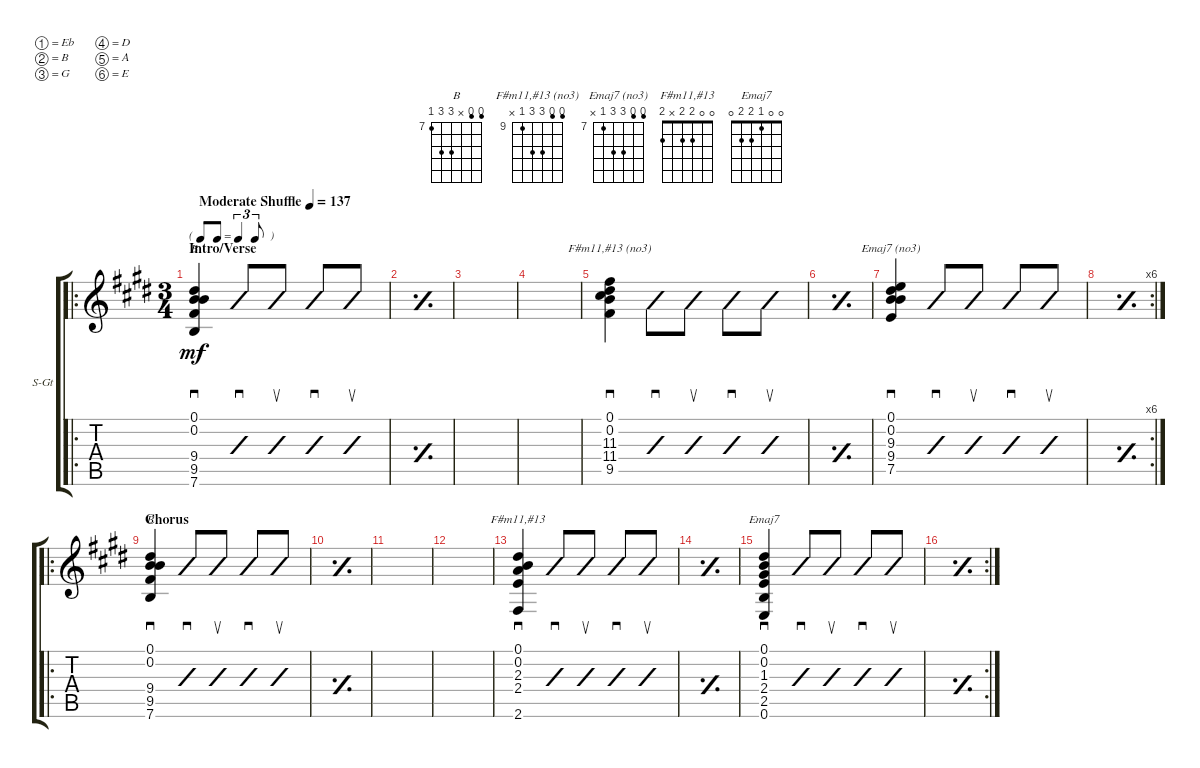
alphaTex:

\defaultSystemsLayout 4
\bracketExtendMode groupsimilarinstruments
\firstSystemTrackNameOrientation horizontal
\otherSystemsTrackNameOrientation horizontal
\track ("Steel Guitar" "S-Gt") {instrument acousticguitarsteel}
\staff {score tabs}
\tuning (Eb4 B3 G3 D3 A2 E2)
\chord ("B" 6 6 x 9 9 7) {firstfret 7}
\chord ("F#m11,#13 (no3)" 8 8 11 11 9 x) {firstfret 9}
\chord ("Emaj7 (no3)" 6 6 9 9 7 x) {firstfret 7}
\chord ("F#m11,#13" 0 0 2 2 x 2)
\chord ("Emaj7" 0 0 1 2 2 0)
\ro
\ts (3 4)
\tf triplet8th
\section ("" "Intro/Verse")
\tempo (137 "Moderate Shuffle")
\clef g2
\ks e
(7.6 9.5 9.4 0.2 0.1).4{sd ch "B" lyrics (0 "") lyrics (1 "") lyrics (2 "") lyrics (3 "") lyrics (4 "") dy mf instrument acousticguitarsteel} (7.6 9.5 9.4 0.2 0.1).8{sd slashed} (7.6 9.5 9.4 0.2 0.1).8{su slashed} (7.6 9.5 9.4 0.2 0.1).8{sd slashed} (7.6 9.5 9.4 0.2 0.1).8{su slashed} |
\simile simple
|
|
|
\simile none
(9.5 11.4 11.3 0.2 0.1).4{sd ch "F#m11,#13 (no3)" lyrics (0 "") lyrics (1 "") lyrics (2 "") lyrics (3 "") lyrics (4 "")} (9.5 11.4 11.3 0.2 0.1).8{sd slashed} (9.5 11.4 11.3 0.2 0.1).8{su slashed} (9.5 11.4 11.3 0.2 0.1).8{sd slashed} (9.5 11.4 11.3 0.2 0.1).8{su slashed} |
\simile simple
|
\simile none
(7.5 9.4 9.3 0.2 0.1).4{sd ch "Emaj7 (no3)" lyrics (0 "") lyrics (1 "") lyrics (2 "") lyrics (3 "") lyrics (4 "")} (7.5 9.4 9.3 0.2 0.1).8{sd slashed} (7.5 9.4 9.3 0.2 0.1).8{su slashed} (7.5 9.4 9.3 0.2 0.1).8{sd slashed} (7.5 9.4 9.3 0.2 0.1).8{su slashed} |
\rc 6
\simile simple
|
\ro
\section ("" "Chorus")
\simile none
(7.6 9.5 9.4 0.2 0.1).4{sd ch "B"} (7.6 9.5 9.4 0.2 0.1).8{sd slashed} (7.6 9.5 9.4 0.2 0.1).8{su slashed} (7.6 9.5 9.4 0.2 0.1).8{sd slashed} (7.6 9.5 9.4 0.2 0.1).8{su slashed} |
\simile simple
|
|
|
\simile none
(2.6 2.4 2.3 0.2 0.1).4{sd ch "F#m11,#13"} (2.6 2.4 2.3 0.2 0.1).8{sd slashed} (2.6 2.4 2.3 0.2 0.1).8{su slashed} (2.6 2.4 2.3 0.2 0.1).8{sd slashed} (2.6 2.4 2.3 0.2 0.1).8{su slashed} |
\simile simple
|
\simile none
(0.6 2.5 2.4 1.3 0.2 0.1).4{sd ch "Emaj7"} (0.6 2.5 2.4 1.3 0.2 0.1).8{sd slashed} (0.6 2.5 2.4 1.3 0.2 0.1).8{su slashed} (0.6 2.5 2.4 1.3 0.2 0.1).8{sd slashed} (0.6 2.5 2.4 1.3 0.2 0.1).8{su slashed} |
\rc 2
\simile simple
